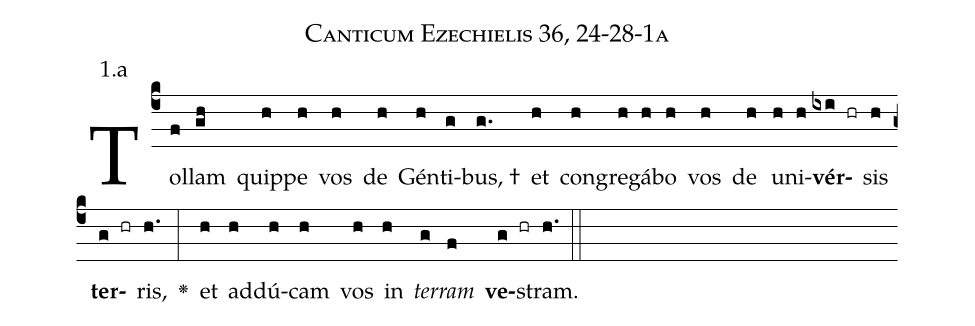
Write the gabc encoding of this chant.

name: Canticum Ezechielis 36, 24-28-1a;
annotation: 1.a;
%%
(c4)Tol(f)lam(gh) quip(h)pe(h) vos(h) de(h) Gén(h)ti(g)bus, †(g.) et(h) con(h)gre(h)gá(h)bo(h) vos(h) de(h) u(h)ni(h)<b>vér</b>(ixi hr)sis(h) <b>ter</b>(g hr)ris,(h.) <v>\greheightstar</v>(:) et(h) ad(h)dú(h)cam(h) vos(h) in(h) <i>ter</i>(g)<i>ram</i>(f) <b>ve</b>(g hr)stram.(h.) (::)


%E(h) u(h) o(g) u(f) a(g) e.(h.) (::)
